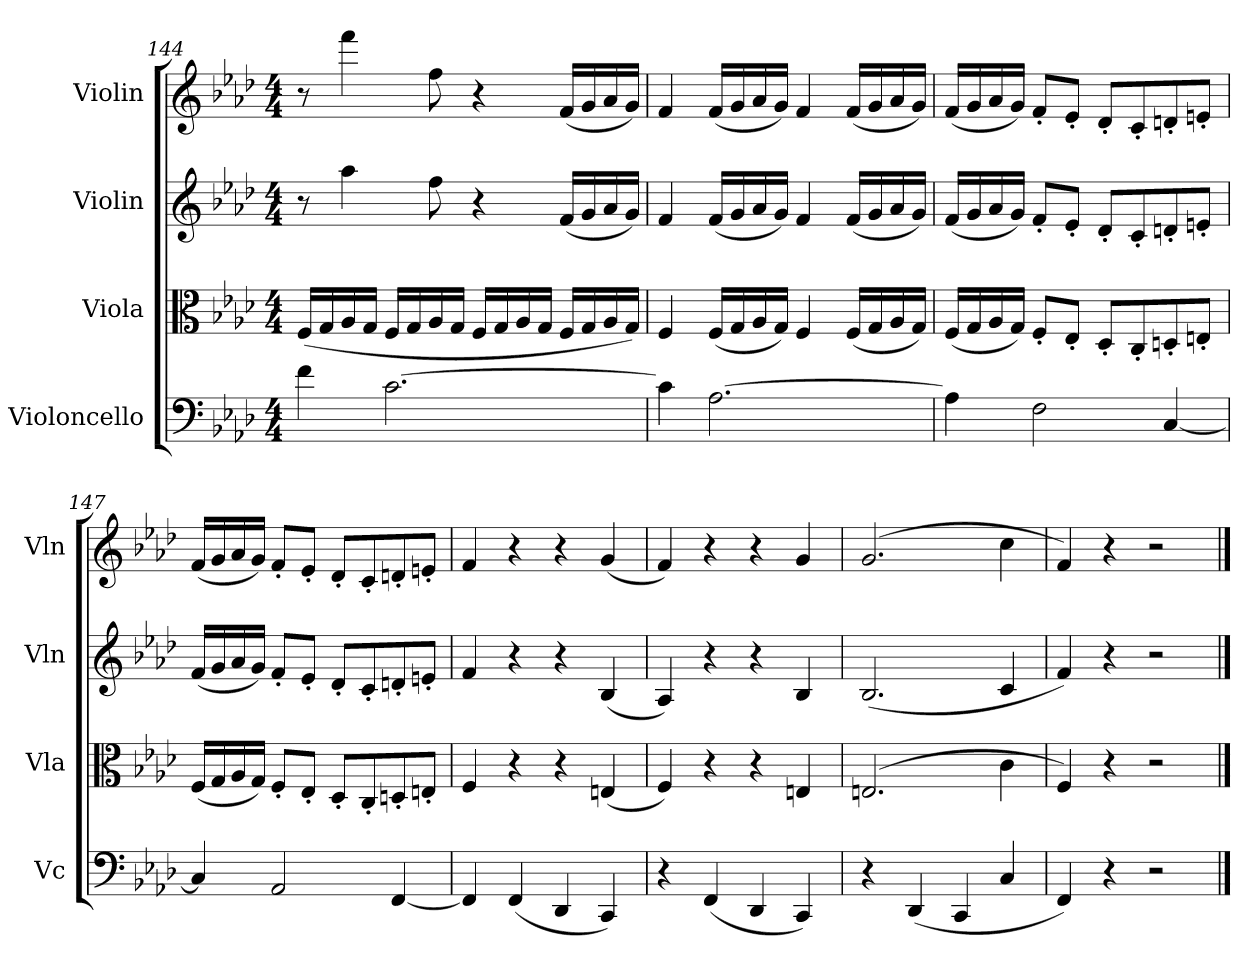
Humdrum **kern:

**kern	**kern	**kern	**kern
*part4	*part3	*part2	*part1
*staff4	*staff3	*staff2	*staff1
*I"Violoncello	*I"Viola	*I"Violin	*I"Violin
*I'Vc	*I'Vla	*I'Vln	*I'Vln
*clefF4	*clefC3	*clefG2	*clefG2
*k[b-e-a-d-]	*k[b-e-a-d-]	*k[b-e-a-d-]	*k[b-e-a-d-]
*f:	*f:	*f:	*f:
*M4/4	*M4/4	*M4/4	*M4/4
=144	=144	=144	=144
4f\	(16F/LL	8r	8r
.	16G/	.	.
.	16A-/	4aa-\	4fff\
.	16G/JJ	.	.
[2.c\	16F/LL	.	.
.	16G/	.	.
.	16A-/	8ff\	8ff\
.	16G/JJ	.	.
.	16F/LL	4r	4r
.	16G/	.	.
.	16A-/	.	.
.	16G/JJ	.	.
.	16F/LL	(16f/LL	(16f/LL
.	16G/	16g/	16g/
.	16A-/	16a-/	16a-/
.	16G/JJ)	16g/JJ)	16g/JJ)
=145	=145	=145	=145
4c\]	4F/	4f/	4f/
[2.A-\	(16F/LL	(16f/LL	(16f/LL
.	16G/	16g/	16g/
.	16A-/	16a-/	16a-/
.	16G/JJ)	16g/JJ)	16g/JJ)
.	4F/	4f/	4f/
.	(16F/LL	(16f/LL	(16f/LL
.	16G/	16g/	16g/
.	16A-/	16a-/	16a-/
.	16G/JJ)	16g/JJ)	16g/JJ)
=146	=146	=146	=146
4A-\]	(16F/LL	(16f/LL	(16f/LL
.	16G/	16g/	16g/
.	16A-/	16a-/	16a-/
.	16G/JJ)	16g/JJ)	16g/JJ)
2F\	8F'/L	8f'/L	8f'/L
.	8E-'/J	8e-'/J	8e-'/J
.	8D-'/L	8d-'/L	8d-'/L
.	8C'/	8c'/	8c'/
[4C/	8Dn'/	8dn'/	8dn'/
.	8En'/J	8en'/J	8en'/J
=147	=147	=147	=147
4C/]	(16F/LL	(16f/LL	(16f/LL
.	16G/	16g/	16g/
.	16A-/	16a-/	16a-/
.	16G/JJ)	16g/JJ)	16g/JJ)
2AA-/	8F'/L	8f'/L	8f'/L
.	8E-'/J	8e-'/J	8e-'/J
.	8D-'/L	8d-'/L	8d-'/L
.	8C'/	8c'/	8c'/
[4FF/	8Dn'/	8dn'/	8dn'/
.	8En'/J	8en'/J	8en'/J
=148	=148	=148	=148
4FF/]	4F/	4f/	4f/
(4FF/	4r	4r	4r
4DD-/	4r	4r	4r
4CC/)	(4En/	(4B-/	(4g/
=149	=149	=149	=149
4r	4F/)	4A-/)	4f/)
(4FF/	4r	4r	4r
4DD-/	4r	4r	4r
4CC/)	4En/	4B-/	4g/
=150	=150	=150	=150
4r	(2.En/	(2.B-/	(2.g/
(4DD-/	.	.	.
4CC/	.	.	.
4C/	4c\	4c/	4cc\
=151	=151	=151	=151
4FF/)	4F/)	4f/)	4f/)
4r	4r	4r	4r
2r	2r	2r	2r
==	==	==	==
*-	*-	*-	*-
